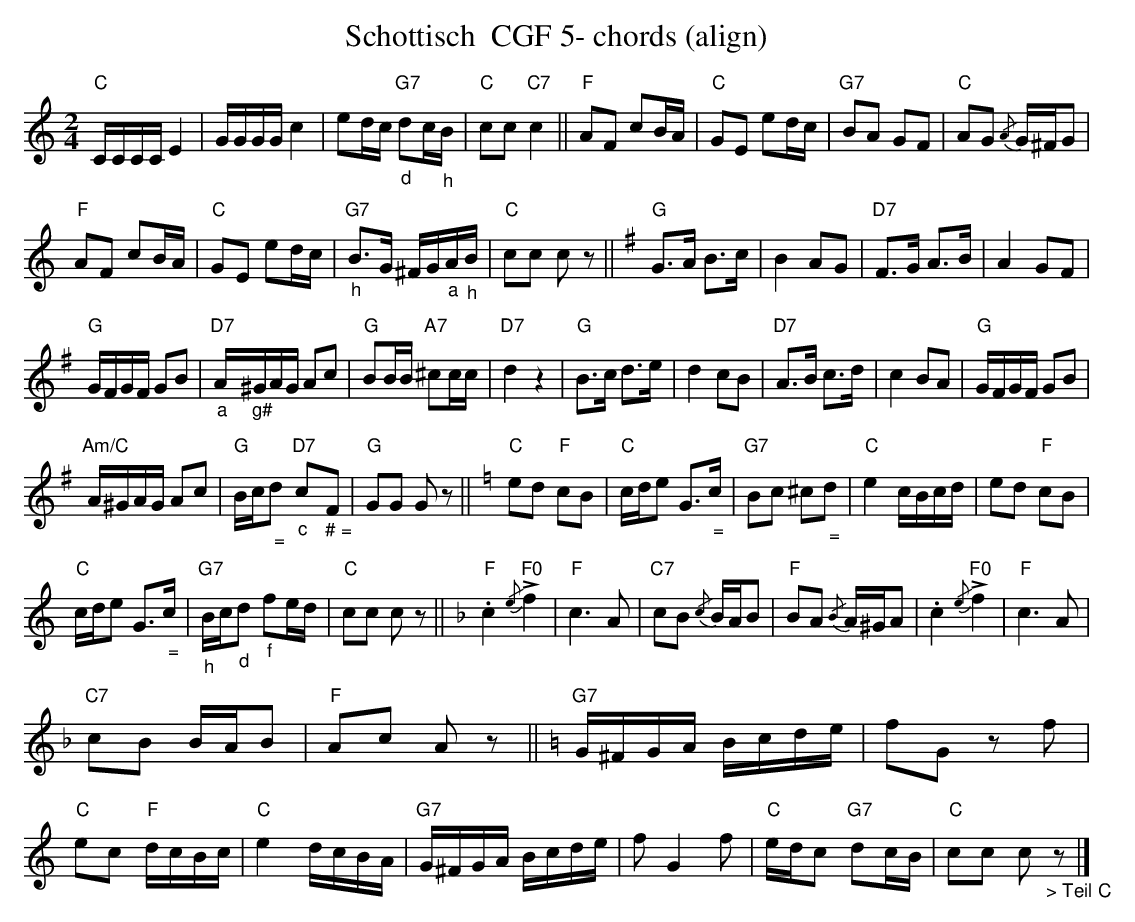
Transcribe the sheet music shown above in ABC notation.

X:1
T:Schottisch  CGF 5- chords (align)
M:2/4
L:1/16
K:Cmaj%%MIDI gchordon
"C"CCCCE4 | GGGGc4 | e2dc "G7""_d"d2c"_h"B | "C"c2c2"C7"c4 || "F"A2F2 c2BA | "C"G2E2 e2dc | \
"G7"B2A2 G2F2 | "C"A2G2 {/A}G^FG2 |
 "F"A2F2 c2BA | "C"G2E2 e2dc | "G7""_h"B3G ^FG"_a"A"_h"B | "C"c2c2 c2z2 || [K:Gmaj] \
"G"G3A B3c | B4A2G2 | "D7"F3G A3B | A4G2F2 |
 "G"GFGF G2B2 | "D7""_a"A"_g#"^GAG A2c2 | \
"G"B2BB "A7"^c2cc | "D7"d4z4 | "G"B3c d3e | d4c2B2 | "D7"A3B c3d | c4B2A2 | "G"GFGF G2B2 |
"Am/C"A^GAG A2c2 | "G"Bc"_ ="d2 "D7""_c"c2"_ # ="F2 | "G"G2G2 G2z2 || [K:Cmaj] "C"e2d2 "F"c2B2 | "C"cde2 G3"_ ="c | "G7"B2c2 ^c2"_ ="d2 | \
"C"e4cBcd | e2d2 "F"c2B2 |
 "C"cde2 G3"_ ="c | "G7""_h"Bc"_d"d2 "_f"f2ed | "C"c2c2 c2z2 || [K:Fmaj] \
"F".c4 "F0"!>!{/e}f4 | "F"c6A2 | "C7"c2B2 {/c}BAB2 | "F"B2A2 {/B}A^GA2 | .c4 "F0"!>!{/e}f4 | "F"c6A2 |
"C7"c2B2 BAB2 | \
 "F"A2c2 A2z2 || [K:Cmaj] "G7"G^FGA Bcde | f2G2 z2f2 | "C"e2c2 "F"dcBc | \
"C"e4 dcBA | "G7"G^FGA Bcde | f2G4f2 | "C"edc2 "G7"d2cB | "C"c2c2 c2"_> Teil C"z2 |]
